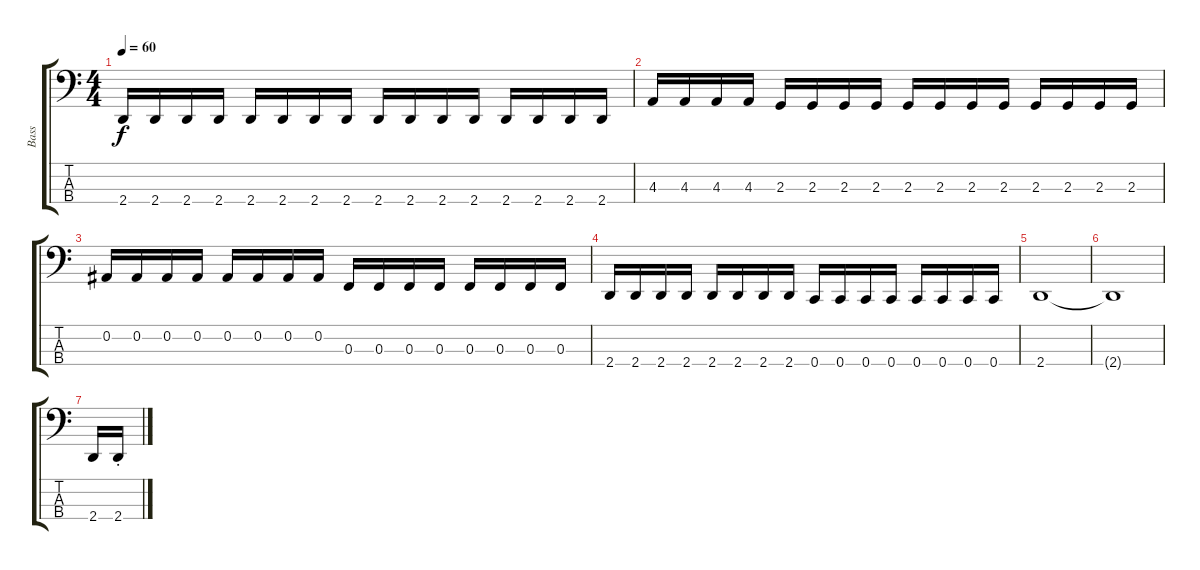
\track ("Bass" "Bass") {instrument electricbassfinger}
\staff {score tabs}
\tuning (Eb2 Bb1 F1 C1) {hide}
\ts (4 4)
\tempo 60
\clef f4
\ks c
2.4.16{dy f} 2.4.16 2.4.16 2.4.16 2.4.16 2.4.16 2.4.16 2.4.16 2.4.16 2.4.16 2.4.16 2.4.16 2.4.16 2.4.16 2.4.16 2.4.16 |
4.3.16 4.3.16 4.3.16 4.3.16 2.3.16 2.3.16 2.3.16 2.3.16 2.3.16 2.3.16 2.3.16 2.3.16 2.3.16 2.3.16 2.3.16 2.3.16 |
0.2.16 0.2.16 0.2.16 0.2.16 0.2.16 0.2.16 0.2.16 0.2.16 0.3.16 0.3.16 0.3.16 0.3.16 0.3.16 0.3.16 0.3.16 0.3.16 |
2.4.16 2.4.16 2.4.16 2.4.16 2.4.16 2.4.16 2.4.16 2.4.16 0.4.16 0.4.16 0.4.16 0.4.16 0.4.16 0.4.16 0.4.16 0.4.16 |
2.4.1 |
2.4{t}.1 |
2.4.16 2.4{st}.16
